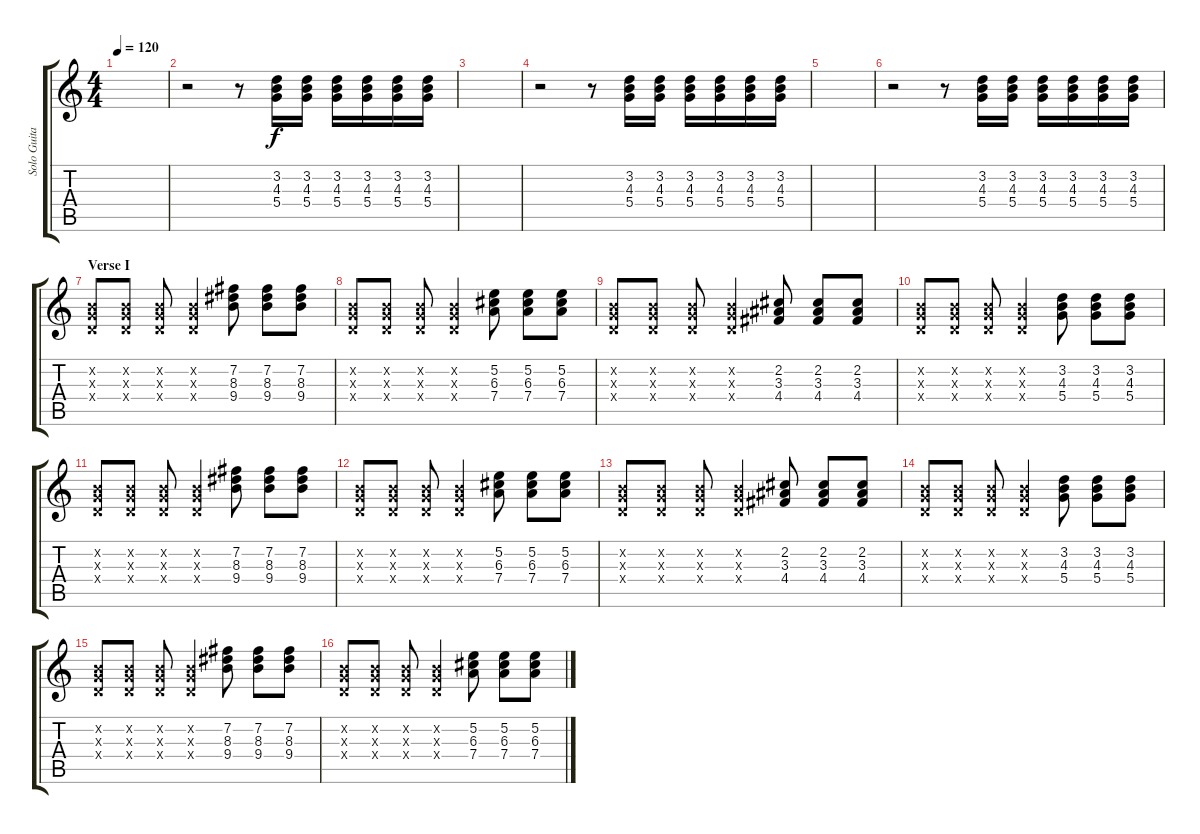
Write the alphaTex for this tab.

\track ("Solo Guitar" "Solo Guita") {instrument overdrivenguitar}
\staff {score tabs}
\tuning (E4 B3 G3 D3 A2 E2) {hide}
\ts (4 4)
\tempo 120
\clef g2
\ks c
|
r.2 r.8 (3.2 4.3 5.4).16 (3.2 4.3 5.4).16 (3.2 4.3 5.4).16 (3.2 4.3 5.4).16 (3.2 4.3 5.4).16 (3.2 4.3 5.4).16 |
|
r.2 r.8 (3.2 4.3 5.4).16 (3.2 4.3 5.4).16 (3.2 4.3 5.4).16 (3.2 4.3 5.4).16 (3.2 4.3 5.4).16 (3.2 4.3 5.4).16 |
|
r.2 r.8 (3.2 4.3 5.4).16 (3.2 4.3 5.4).16 (3.2 4.3 5.4).16 (3.2 4.3 5.4).16 (3.2 4.3 5.4).16 (3.2 4.3 5.4).16 |
\section ("" "Verse I")
(0.2{x} 0.3{x} 0.4{x}).8 (0.2{x} 0.3{x} 0.4{x}).8 (0.2{x} 0.3{x} 0.4{x}).8 (0.2{x} 0.3{x} 0.4{x}).4 (7.2 8.3 9.4).8 (7.2 8.3 9.4).8 (7.2 8.3 9.4).8 |
(0.2{x} 0.3{x} 0.4{x}).8 (0.2{x} 0.3{x} 0.4{x}).8 (0.2{x} 0.3{x} 0.4{x}).8 (0.2{x} 0.3{x} 0.4{x}).4 (5.2 6.3 7.4).8 (5.2 6.3 7.4).8 (5.2 6.3 7.4).8 |
(0.2{x} 0.3{x} 0.4{x}).8 (0.2{x} 0.3{x} 0.4{x}).8 (0.2{x} 0.3{x} 0.4{x}).8 (0.2{x} 0.3{x} 0.4{x}).4 (2.2 3.3 4.4).8 (2.2 3.3 4.4).8 (2.2 3.3 4.4).8 |
(0.2{x} 0.3{x} 0.4{x}).8 (0.2{x} 0.3{x} 0.4{x}).8 (0.2{x} 0.3{x} 0.4{x}).8 (0.2{x} 0.3{x} 0.4{x}).4 (3.2 4.3 5.4).8 (3.2 4.3 5.4).8 (3.2 4.3 5.4).8 |
(0.2{x} 0.3{x} 0.4{x}).8 (0.2{x} 0.3{x} 0.4{x}).8 (0.2{x} 0.3{x} 0.4{x}).8 (0.2{x} 0.3{x} 0.4{x}).4 (7.2 8.3 9.4).8 (7.2 8.3 9.4).8 (7.2 8.3 9.4).8 |
(0.2{x} 0.3{x} 0.4{x}).8 (0.2{x} 0.3{x} 0.4{x}).8 (0.2{x} 0.3{x} 0.4{x}).8 (0.2{x} 0.3{x} 0.4{x}).4 (5.2 6.3 7.4).8 (5.2 6.3 7.4).8 (5.2 6.3 7.4).8 |
(0.2{x} 0.3{x} 0.4{x}).8 (0.2{x} 0.3{x} 0.4{x}).8 (0.2{x} 0.3{x} 0.4{x}).8 (0.2{x} 0.3{x} 0.4{x}).4 (2.2 3.3 4.4).8 (2.2 3.3 4.4).8 (2.2 3.3 4.4).8 |
(0.2{x} 0.3{x} 0.4{x}).8 (0.2{x} 0.3{x} 0.4{x}).8 (0.2{x} 0.3{x} 0.4{x}).8 (0.2{x} 0.3{x} 0.4{x}).4 (3.2 4.3 5.4).8 (3.2 4.3 5.4).8 (3.2 4.3 5.4).8 |
(0.2{x} 0.3{x} 0.4{x}).8 (0.2{x} 0.3{x} 0.4{x}).8 (0.2{x} 0.3{x} 0.4{x}).8 (0.2{x} 0.3{x} 0.4{x}).4 (7.2 8.3 9.4).8 (7.2 8.3 9.4).8 (7.2 8.3 9.4).8 |
(0.2{x} 0.3{x} 0.4{x}).8 (0.2{x} 0.3{x} 0.4{x}).8 (0.2{x} 0.3{x} 0.4{x}).8 (0.2{x} 0.3{x} 0.4{x}).4 (5.2 6.3 7.4).8 (5.2 6.3 7.4).8 (5.2 6.3 7.4).8
